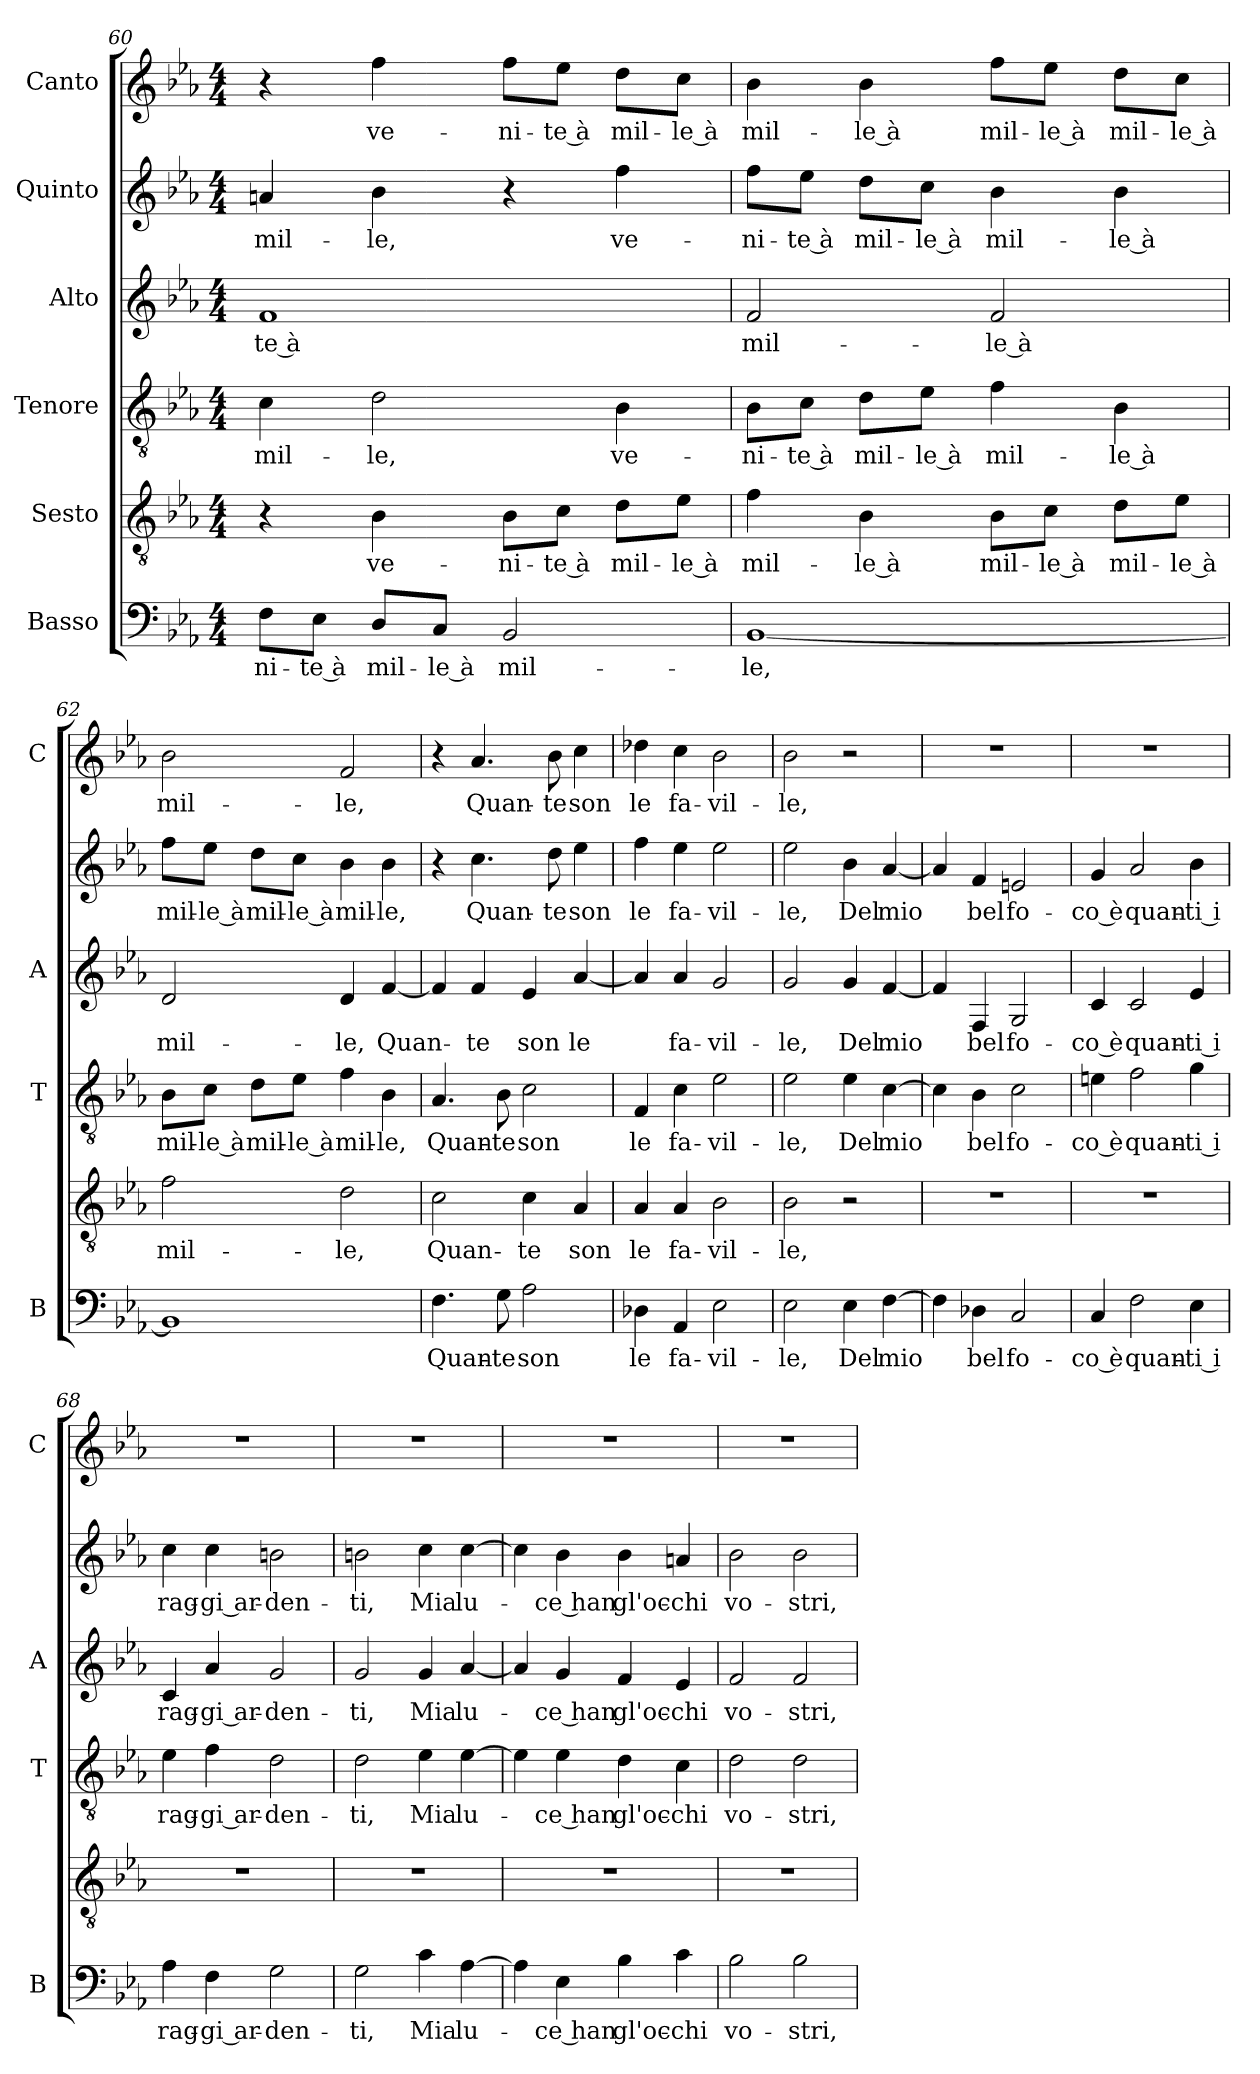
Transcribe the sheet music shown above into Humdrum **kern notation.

**kern	**text	**kern	**text	**kern	**text	**kern	**text	**kern	**text	**kern	**text
*part6	*part6	*part5	*part5	*part4	*part4	*part3	*part3	*part2	*part2	*part1	*part1
*staff6	*staff6	*staff5	*staff5	*staff4	*staff4	*staff3	*staff3	*staff2	*staff2	*staff1	*staff1
*I"Basso	*	*I"Sesto	*	*I"Tenore	*	*I"Alto	*	*I"Quinto	*	*I"Canto	*
*I'B	*	*	*	*I'T	*	*I'A	*	*	*	*I'C	*
!!LO:LB:g=z
*clefF4	*	*clefGv2	*	*clefGv2	*	*clefG2	*	*clefG2	*	*clefG2	*
*k[b-e-a-]	*	*k[b-e-a-]	*	*k[b-e-a-]	*	*k[b-e-a-]	*	*k[b-e-a-]	*	*k[b-e-a-]	*
*E-:	*	*E-:	*	*E-:	*	*E-:	*	*E-:	*	*E-:	*
*M4/4	*	*M4/4	*	*M4/4	*	*M4/4	*	*M4/4	*	*M4/4	*
=60	=60	=60	=60	=60	=60	=60	=60	=60	=60	=60	=60
!	!LO:LY:b	!	!	!	!LO:LY:b	!	!LO:LY:b	!	!LO:LY:b	!	!
8F\L	-ni-	4r	.	4c\	mil-	1f	-te à	4an/	mil-	4r	.
!	!LO:LY:b	!	!	!	!	!	!	!	!	!	!
8E-\J	-te à	.	.	.	.	.	.	.	.	.	.
!	!LO:LY:b	!	!LO:LY:b	!	!LO:LY:b	!	!	!	!LO:LY:b	!	!LO:LY:b
8D/L	mil-	4B-\	ve-	2d\	-le,	.	.	4b-\	-le,	4ff\	ve-
!	!LO:LY:b	!	!	!	!	!	!	!	!	!	!
8C/J	-le à	.	.	.	.	.	.	.	.	.	.
!	!LO:LY:b	!	!LO:LY:b	!	!	!	!	!	!	!	!LO:LY:b
2BB-/	mil-	8B-\L	-ni-	.	.	.	.	4r	.	8ff\L	-ni-
!	!	!	!LO:LY:b	!	!	!	!	!	!	!	!LO:LY:b
.	.	8c\J	-te à	.	.	.	.	.	.	8ee-\J	-te à
!	!	!	!LO:LY:b	!	!LO:LY:b	!	!	!	!LO:LY:b	!	!LO:LY:b
.	.	8d\L	mil-	4B-\	ve-	.	.	4ff\	ve-	8dd\L	mil-
!	!	!	!LO:LY:b	!	!	!	!	!	!	!	!LO:LY:b
.	.	8e-\J	-le à	.	.	.	.	.	.	8cc\J	-le à
=61	=61	=61	=61	=61	=61	=61	=61	=61	=61	=61	=61
!	!LO:LY:b	!	!LO:LY:b	!	!LO:LY:b	!	!LO:LY:b	!	!LO:LY:b	!	!LO:LY:b
[1BB-	-le,	4f\	mil-	8B-\L	-ni-	2f/	mil-	8ff\L	-ni-	4b-\	mil-
!	!	!	!	!	!LO:LY:b	!	!	!	!LO:LY:b	!	!
.	.	.	.	8c\J	-te à	.	.	8ee-\J	-te à	.	.
!	!	!	!LO:LY:b	!	!LO:LY:b	!	!	!	!LO:LY:b	!	!LO:LY:b
.	.	4B-\	-le à	8d\L	mil-	.	.	8dd\L	mil-	4b-\	-le à
!	!	!	!	!	!LO:LY:b	!	!	!	!LO:LY:b	!	!
.	.	.	.	8e-\J	-le à	.	.	8cc\J	-le à	.	.
!	!	!	!LO:LY:b	!	!LO:LY:b	!	!LO:LY:b	!	!LO:LY:b	!	!LO:LY:b
.	.	8B-\L	mil-	4f\	mil-	2f/	-le à	4b-\	mil-	8ff\L	mil-
!	!	!	!LO:LY:b	!	!	!	!	!	!	!	!LO:LY:b
.	.	8c\J	-le à	.	.	.	.	.	.	8ee-\J	-le à
!	!	!	!LO:LY:b	!	!LO:LY:b	!	!	!	!LO:LY:b	!	!LO:LY:b
.	.	8d\L	mil-	4B-\	-le à	.	.	4b-\	-le à	8dd\L	mil-
!	!	!	!LO:LY:b	!	!	!	!	!	!	!	!LO:LY:b
.	.	8e-\J	-le à	.	.	.	.	.	.	8cc\J	-le à
=62	=62	=62	=62	=62	=62	=62	=62	=62	=62	=62	=62
!	!	!	!LO:LY:b	!	!LO:LY:b	!	!LO:LY:b	!	!LO:LY:b	!	!LO:LY:b
1BB-]	.	2f\	mil-	8B-\L	mil-	2d/	mil-	8ff\L	mil-	2b-\	mil-
!	!	!	!	!	!LO:LY:b	!	!	!	!LO:LY:b	!	!
.	.	.	.	8c\J	-le à	.	.	8ee-\J	-le à	.	.
!	!	!	!	!	!LO:LY:b	!	!	!	!LO:LY:b	!	!
.	.	.	.	8d\L	mil-	.	.	8dd\L	mil-	.	.
!	!	!	!	!	!LO:LY:b	!	!	!	!LO:LY:b	!	!
.	.	.	.	8e-\J	-le à	.	.	8cc\J	-le à	.	.
!	!	!	!LO:LY:b	!	!LO:LY:b	!	!LO:LY:b	!	!LO:LY:b	!	!LO:LY:b
.	.	2d\	-le,	4f\	mil-	4d/	-le,	4b-\	mil-	2f/	-le,
!	!	!	!	!	!LO:LY:b	!	!LO:LY:b	!	!LO:LY:b	!	!
.	.	.	.	4B-\	-le,	[4f/	Quan-	4b-\	-le,	.	.
=63	=63	=63	=63	=63	=63	=63	=63	=63	=63	=63	=63
!	!LO:LY:b	!	!LO:LY:b	!	!LO:LY:b	!	!	!	!	!	!
4.F\	Quan-	2c\	Quan-	4.A-/	Quan-	4f/]	.	4r	.	4r	.
!	!	!	!	!	!	!	!LO:LY:b	!	!LO:LY:b	!	!LO:LY:b
.	.	.	.	.	.	4f/	-te	4.cc\	Quan-	4.a-/	Quan-
!	!LO:LY:b	!	!	!	!LO:LY:b	!	!	!	!	!	!
8G\	-te	.	.	8B-\	-te	.	.	.	.	.	.
!	!LO:LY:b	!	!LO:LY:b	!	!LO:LY:b	!	!LO:LY:b	!	!	!	!
2A-\	son	4c\	-te	2c\	son	4e-/	son	.	.	.	.
!	!	!	!	!	!	!	!	!	!LO:LY:b	!	!LO:LY:b
.	.	.	.	.	.	.	.	8dd\	-te	8b-\	-te
!	!	!	!LO:LY:b	!	!	!	!LO:LY:b	!	!LO:LY:b	!	!LO:LY:b
.	.	4A-/	son	.	.	[4a-/	le	4ee-\	son	4cc\	son
=64	=64	=64	=64	=64	=64	=64	=64	=64	=64	=64	=64
!	!LO:LY:b	!	!LO:LY:b	!	!LO:LY:b	!	!	!	!LO:LY:b	!	!LO:LY:b
4D-X\	le	4A-/	le	4F/	le	4a-/]	.	4ff\	le	4dd-X\	le
!	!LO:LY:b	!	!LO:LY:b	!	!LO:LY:b	!	!LO:LY:b	!	!LO:LY:b	!	!LO:LY:b
4AA-/	fa-	4A-/	fa-	4c\	fa-	4a-/	fa-	4ee-\	fa-	4cc\	fa-
!	!LO:LY:b	!	!LO:LY:b	!	!LO:LY:b	!	!LO:LY:b	!	!LO:LY:b	!	!LO:LY:b
2E-\	-vil-	2B-\	-vil-	2e-\	-vil-	2g/	-vil-	2ee-\	-vil-	2b-\	-vil-
=65	=65	=65	=65	=65	=65	=65	=65	=65	=65	=65	=65
!	!LO:LY:b	!	!LO:LY:b	!	!LO:LY:b	!	!LO:LY:b	!	!LO:LY:b	!	!LO:LY:b
2E-\	-le,	2B-\	-le,	2e-\	-le,	2g/	-le,	2ee-\	-le,	2b-\	-le,
!	!LO:LY:b	!	!	!	!LO:LY:b	!	!LO:LY:b	!	!LO:LY:b	!	!
4E-\	Del	2r	.	4e-\	Del	4g/	Del	4b-\	Del	2r	.
!	!LO:LY:b	!	!	!	!LO:LY:b	!	!LO:LY:b	!	!LO:LY:b	!	!
[4F\	mio	.	.	[4c\	mio	[4f/	mio	[4a-/	mio	.	.
=66	=66	=66	=66	=66	=66	=66	=66	=66	=66	=66	=66
4F\]	.	1r	.	4c\]	.	4f/]	.	4a-/]	.	1r	.
!	!LO:LY:b	!	!	!	!LO:LY:b	!	!LO:LY:b	!	!LO:LY:b	!	!
4D-X\	bel	.	.	4B-\	bel	4F/	bel	4f/	bel	.	.
!	!LO:LY:b	!	!	!	!LO:LY:b	!	!LO:LY:b	!	!LO:LY:b	!	!
2C/	fo-	.	.	2c\	fo-	2G/	fo-	2en/	fo-	.	.
!!LO:LB:g=z
=67	=67	=67	=67	=67	=67	=67	=67	=67	=67	=67	=67
!	!LO:LY:b	!	!	!	!LO:LY:b	!	!LO:LY:b	!	!LO:LY:b	!	!
4C/	-co è	1r	.	4en\	-co è	4c/	-co è	4g/	-co è	1r	.
!	!LO:LY:b	!	!	!	!LO:LY:b	!	!LO:LY:b	!	!LO:LY:b	!	!
2F\	quan-	.	.	2f\	quan-	2c/	quan-	2a-/	quan-	.	.
!	!LO:LY:b	!	!	!	!LO:LY:b	!	!LO:LY:b	!	!LO:LY:b	!	!
4E-\	-ti i	.	.	4g\	-ti i	4e-/	-ti i	4b-\	-ti i	.	.
=68	=68	=68	=68	=68	=68	=68	=68	=68	=68	=68	=68
!	!LO:LY:b	!	!	!	!LO:LY:b	!	!LO:LY:b	!	!LO:LY:b	!	!
4A-\	rag-	1r	.	4e-\	rag-	4c/	rag-	4cc\	rag-	1r	.
!	!LO:LY:b	!	!	!	!LO:LY:b	!	!LO:LY:b	!	!LO:LY:b	!	!
4F\	-gi ar-	.	.	4f\	-gi ar-	4a-/	-gi ar-	4cc\	-gi ar-	.	.
!	!LO:LY:b	!	!	!	!LO:LY:b	!	!LO:LY:b	!	!LO:LY:b	!	!
2G\	-den-	.	.	2d\	-den-	2g/	-den-	2bn\	-den-	.	.
=69	=69	=69	=69	=69	=69	=69	=69	=69	=69	=69	=69
!	!LO:LY:b	!	!	!	!LO:LY:b	!	!LO:LY:b	!	!LO:LY:b	!	!
2G\	-ti,	1r	.	2d\	-ti,	2g/	-ti,	2bn\	-ti,	1r	.
!	!LO:LY:b	!	!	!	!LO:LY:b	!	!LO:LY:b	!	!LO:LY:b	!	!
4c\	Mia	.	.	4e-\	Mia	4g/	Mia	4cc\	Mia	.	.
!	!LO:LY:b	!	!	!	!LO:LY:b	!	!LO:LY:b	!	!LO:LY:b	!	!
[4A-\	lu-	.	.	[4e-\	lu-	[4a-/	lu-	[4cc\	lu-	.	.
=70	=70	=70	=70	=70	=70	=70	=70	=70	=70	=70	=70
4A-\]	.	1r	.	4e-\]	.	4a-/]	.	4cc\]	.	1r	.
!	!LO:LY:b	!	!	!	!LO:LY:b	!	!LO:LY:b	!	!LO:LY:b	!	!
4E-\	-ce han	.	.	4e-\	-ce han	4g/	-ce han	4b-\	-ce han	.	.
!	!LO:LY:b	!	!	!	!LO:LY:b	!	!LO:LY:b	!	!LO:LY:b	!	!
4B-\	gl'oc-	.	.	4d\	gl'oc-	4f/	gl'oc-	4b-\	gl'oc-	.	.
!	!LO:LY:b	!	!	!	!LO:LY:b	!	!LO:LY:b	!	!LO:LY:b	!	!
4c\	-chi	.	.	4c\	-chi	4e-/	-chi	4an/	-chi	.	.
=71	=71	=71	=71	=71	=71	=71	=71	=71	=71	=71	=71
!	!LO:LY:b	!	!	!	!LO:LY:b	!	!LO:LY:b	!	!LO:LY:b	!	!
2B-\	vo-	1r	.	2d\	vo-	2f/	vo-	2b-\	vo-	1r	.
!	!LO:LY:b	!	!	!	!LO:LY:b	!	!LO:LY:b	!	!LO:LY:b	!	!
2B-\	-stri,	.	.	2d\	-stri,	2f/	-stri,	2b-\	-stri,	.	.
=	=	=	=	=	=	=	=	=	=	=	=
*-	*-	*-	*-	*-	*-	*-	*-	*-	*-	*-	*-
